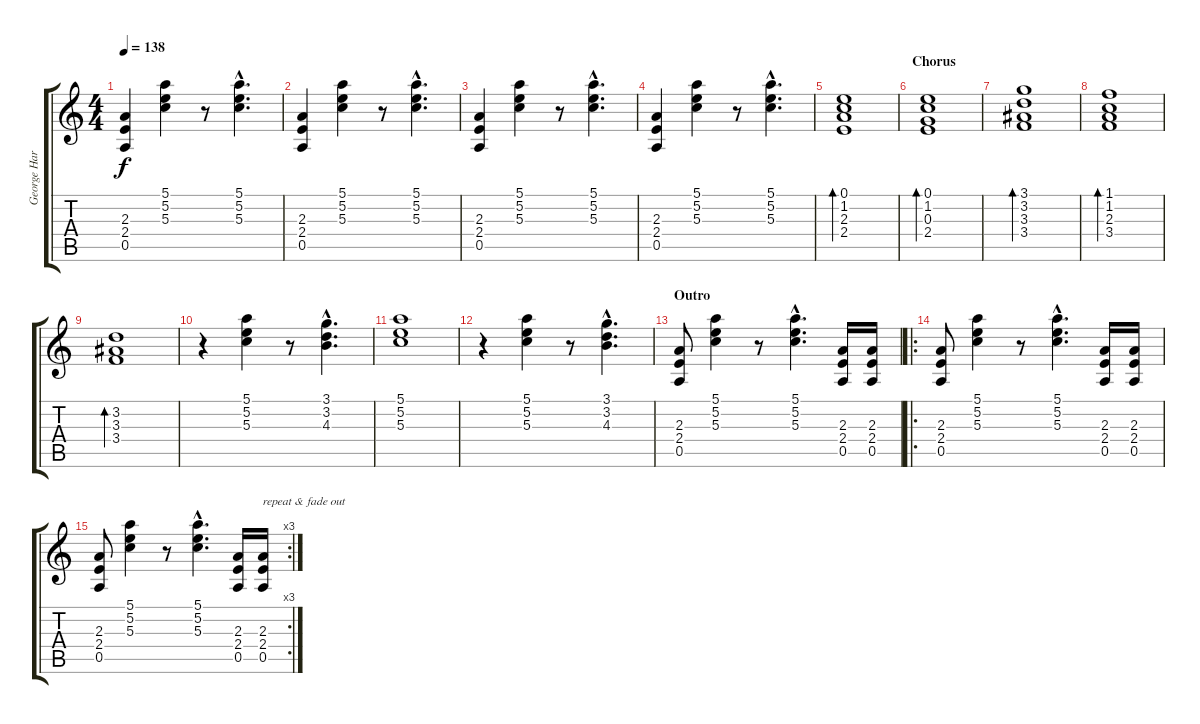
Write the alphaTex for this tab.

\track ("George Harrison" "George Har") {instrument electricguitarclean}
\staff {score tabs}
\tuning (E4 B3 G3 D3 A2 E2) {hide}
\ts (4 4)
\tempo 138
\clef g2
\ks c
(2.3 2.4 0.5).4{dy f} (5.1 5.2 5.3).4 r.8 (5.1{hac} 5.2{hac} 5.3{hac}).4{d} |
(2.3 2.4 0.5).4 (5.1 5.2 5.3).4 r.8 (5.1{hac} 5.2{hac} 5.3{hac}).4{d} |
(2.3 2.4 0.5).4 (5.1 5.2 5.3).4 r.8 (5.1{hac} 5.2{hac} 5.3{hac}).4{d} |
(2.3 2.4 0.5).4 (5.1 5.2 5.3).4 r.8 (5.1{hac} 5.2{hac} 5.3{hac}).4{d} |
(0.1 1.2 2.3 2.4).1{bd 60} |
\section ("" "Chorus")
(0.1 1.2 0.3 2.4).1{bd 60} |
(3.1 3.2 3.3 3.4).1{bd 60} |
(1.1 1.2 2.3 3.4).1{bd 60} |
(3.2 3.3 3.4).1{bd 60} |
r.4 (5.1 5.2 5.3).4 r.8 (3.1{hac} 3.2{hac} 4.3{hac}).4{d} |
(5.1 5.2 5.3).1 |
r.4 (5.1 5.2 5.3).4 r.8 (3.1{hac} 3.2{hac} 4.3{hac}).4{d} |
\section ("" "Outro")
(2.3 2.4 0.5).8 (5.1 5.2 5.3).4 r.8 (5.1{hac} 5.2{hac} 5.3{hac}).4{d} (2.3 2.4 0.5).16 (2.3 2.4 0.5).16 |
\ro
(2.3 2.4 0.5).8 (5.1 5.2 5.3).4 r.8 (5.1{hac} 5.2{hac} 5.3{hac}).4{d} (2.3 2.4 0.5).16 (2.3 2.4 0.5).16 |
\rc 3
(2.3 2.4 0.5).8 (5.1 5.2 5.3).4 r.8 (5.1{hac} 5.2{hac} 5.3{hac}).4{d} (2.3 2.4 0.5).16 (2.3 2.4 0.5).16{txt "repeat & fade out"}
